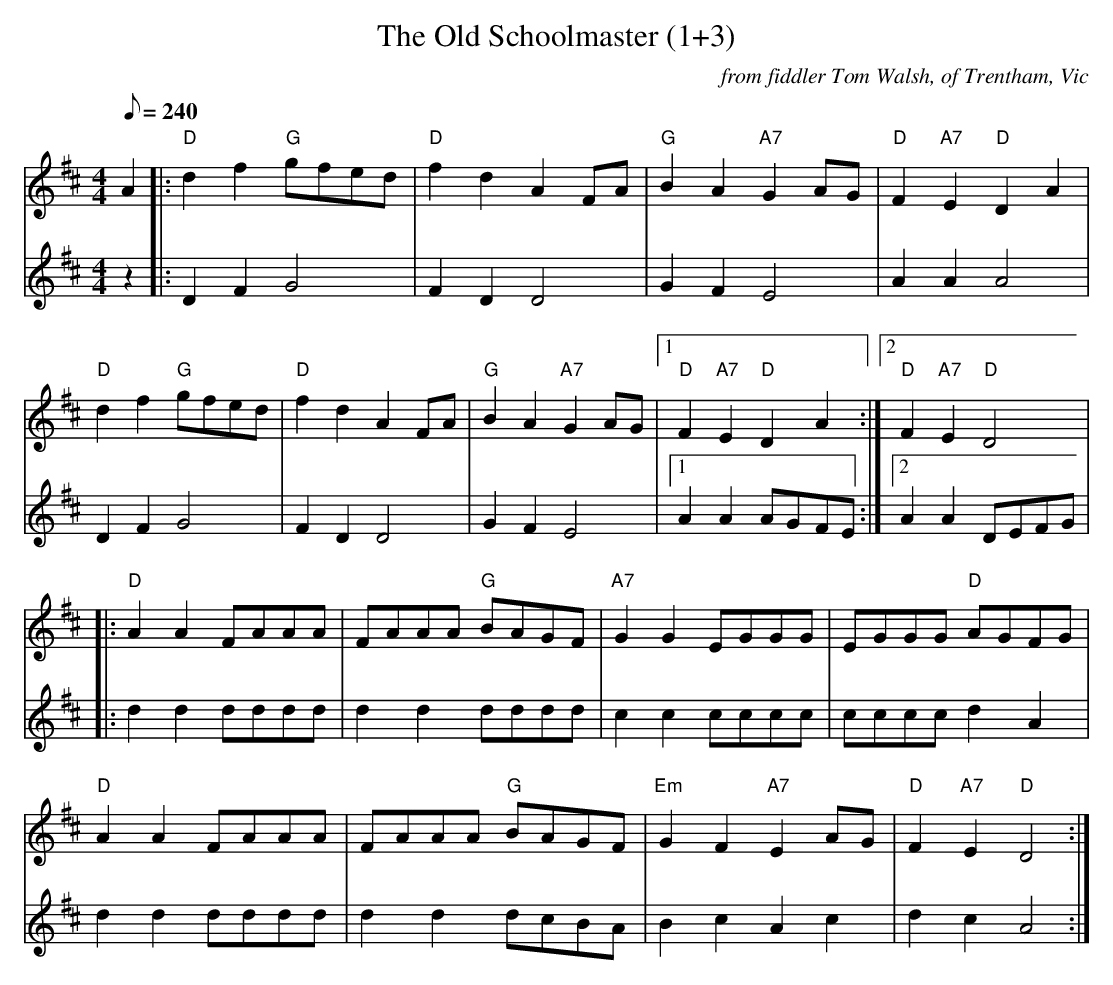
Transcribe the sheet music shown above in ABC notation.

X:1
T:Old Schoolmaster (1+3), The
M:4/4
L:1/8
Q:240
C:from fiddler Tom Walsh, of Trentham, Vic
K:D
V:1
A2|:"D"d2f2"G"gfed|"D"f2d2A2FA|"G"B2A2"A7"G2AG|"D"F2"A7"E2"D"D2A2|
"D"d2f2"G"gfed|"D"f2d2A2FA|"G"B2A2"A7"G2AG|1"D"F2"A7"E2"D"D2A2:|2"D"F2"A7"E2"D"D4|
|:"D"A2A2FAAA|FAAA "G"BAGF|"A7"G2G2EGGG|EGGG "D"AGFG|
"D"A2A2FAAA|FAAA "G"BAGF|"Em"G2F2"A7"E2AG|"D"F2"A7"E2"D"D4:|
V:3
z2|:D2F2G4|F2D2D4|G2F2E4|A2A2A4|
D2F2G4|F2D2D4|G2F2E4|1A2A2AGFE:|2A2A2DEFG|
|:d2d2dddd|d2d2dddd|c2c2cccc|cccc d2A2|
d2d2dddd|d2d2dcBA|B2c2A2c2|d2c2A4:|
